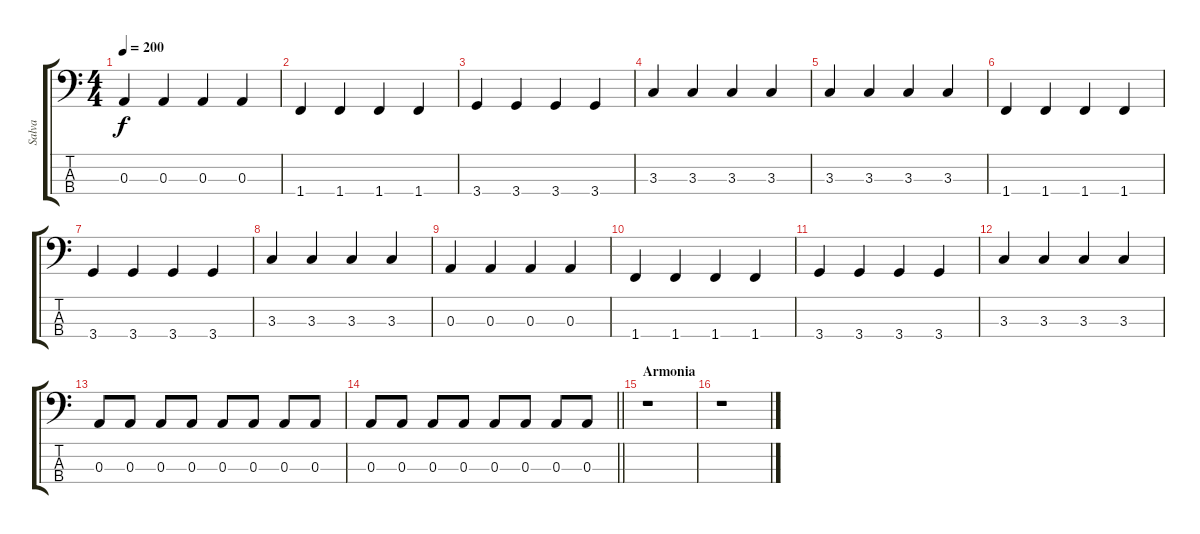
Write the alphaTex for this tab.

\track ("Salva" "Salva") {instrument electricbassfinger}
\staff {score tabs}
\tuning (G2 D2 A1 E1) {hide}
\ts (4 4)
\tempo 200
\clef f4
\ks c
0.3.4{dy f} 0.3.4 0.3.4 0.3.4 |
1.4.4 1.4.4 1.4.4 1.4.4 |
3.4.4 3.4.4 3.4.4 3.4.4 |
3.3.4 3.3.4 3.3.4 3.3.4 |
3.3.4 3.3.4 3.3.4 3.3.4 |
1.4.4 1.4.4 1.4.4 1.4.4 |
3.4.4 3.4.4 3.4.4 3.4.4 |
3.3.4 3.3.4 3.3.4 3.3.4 |
0.3.4 0.3.4 0.3.4 0.3.4 |
1.4.4 1.4.4 1.4.4 1.4.4 |
3.4.4 3.4.4 3.4.4 3.4.4 |
3.3.4 3.3.4 3.3.4 3.3.4 |
0.3.8 0.3.8 0.3.8 0.3.8 0.3.8 0.3.8 0.3.8 0.3.8 |
\barLineRight lightlight
0.3.8 0.3.8 0.3.8 0.3.8 0.3.8 0.3.8 0.3.8 0.3.8 |
\section ("" "Armonia")
r.1 |
r.1
